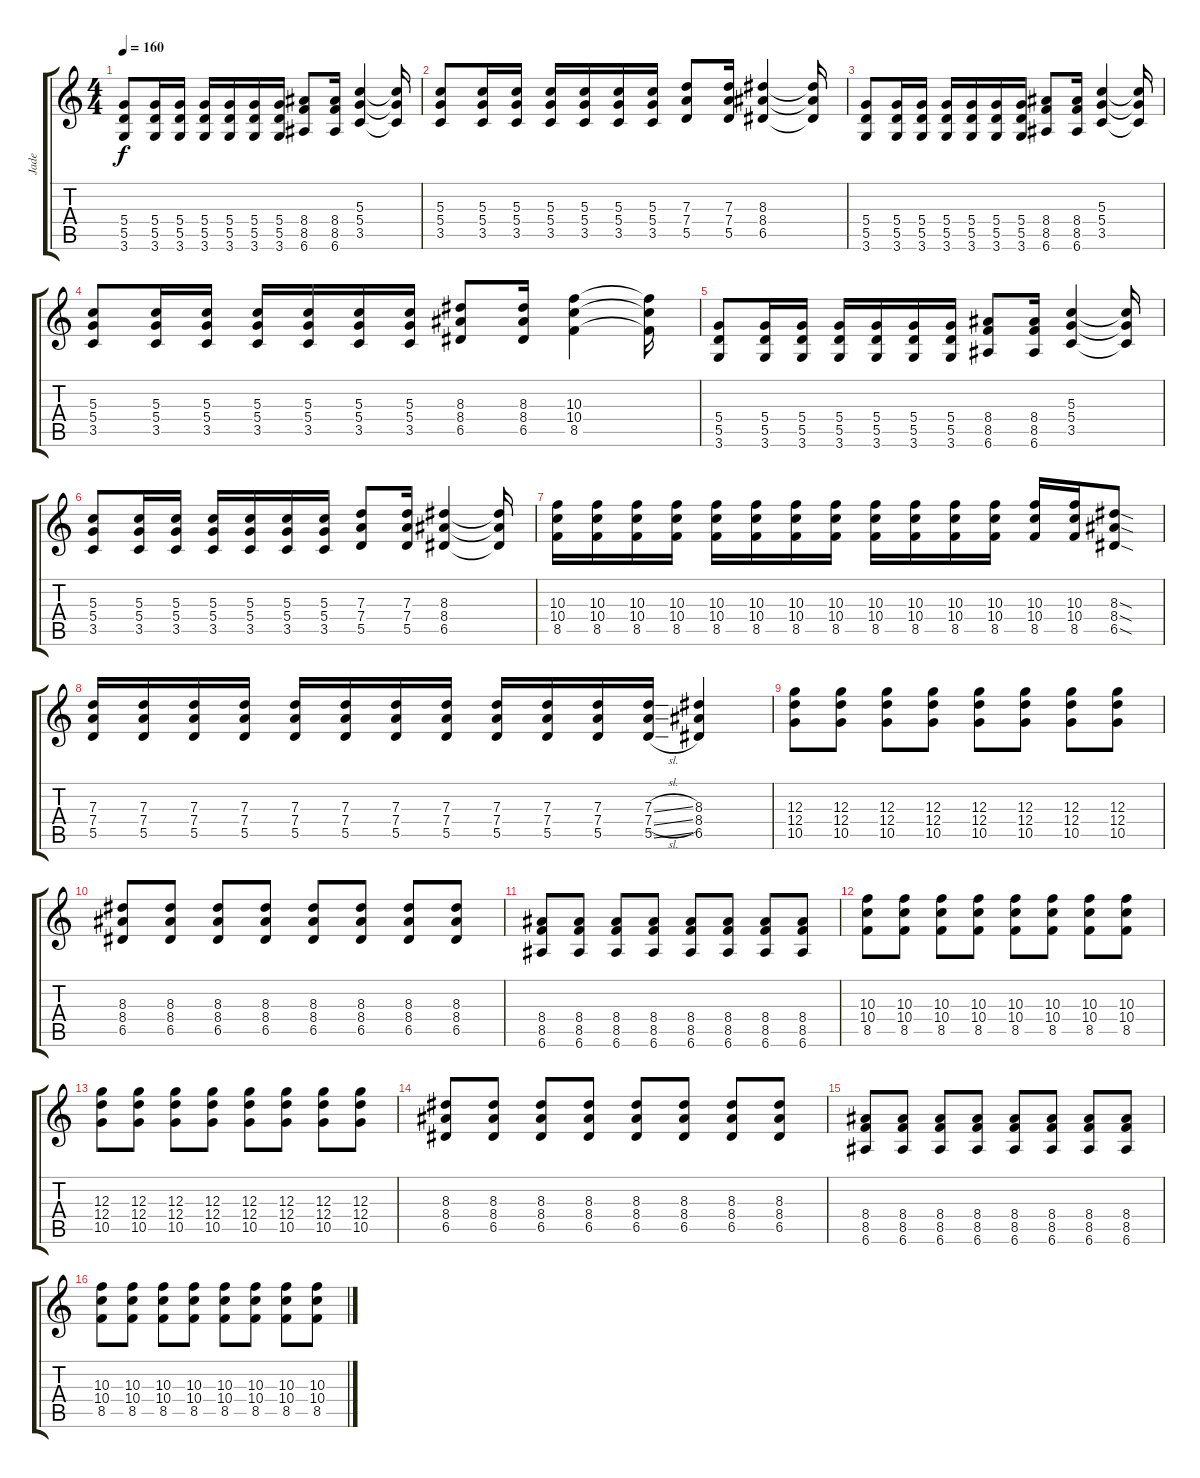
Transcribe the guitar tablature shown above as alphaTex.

\track ("Jade" "Jade") {instrument distortionguitar}
\staff {score tabs}
\tuning (E4 B3 G3 D3 A2 E2) {hide}
\ts (4 4)
\tempo 160
\clef g2
\ks c
(5.4 5.5 3.6).8{dy f} (5.4 5.5 3.6).16 (5.4 5.5 3.6).16 (5.4 5.5 3.6).16 (5.4 5.5 3.6).16 (5.4 5.5 3.6).16 (5.4 5.5 3.6).16 (8.4 8.5 6.6).8 (8.4 8.5 6.6).16 (5.3 5.4 3.5).4 (5.3{t} 5.4{t} 3.5{t}).16 |
(5.3 5.4 3.5).8 (5.3 5.4 3.5).16 (5.3 5.4 3.5).16 (5.3 5.4 3.5).16 (5.3 5.4 3.5).16 (5.3 5.4 3.5).16 (5.3 5.4 3.5).16 (7.3 7.4 5.5).8 (7.3 7.4 5.5).16 (8.3 8.4 6.5).4 (8.3{t} 8.4{t} 6.5{t}).16 |
(5.4 5.5 3.6).8 (5.4 5.5 3.6).16 (5.4 5.5 3.6).16 (5.4 5.5 3.6).16 (5.4 5.5 3.6).16 (5.4 5.5 3.6).16 (5.4 5.5 3.6).16 (8.4 8.5 6.6).8 (8.4 8.5 6.6).16 (5.3 5.4 3.5).4 (5.3{t} 5.4{t} 3.5{t}).16 |
(5.3 5.4 3.5).8 (5.3 5.4 3.5).16 (5.3 5.4 3.5).16 (5.3 5.4 3.5).16 (5.3 5.4 3.5).16 (5.3 5.4 3.5).16 (5.3 5.4 3.5).16 (8.3 8.4 6.5).8 (8.3 8.4 6.5).16 (10.3 10.4 8.5).4 (10.3{t} 10.4{t} 8.5{t}).16 |
(5.4 5.5 3.6).8 (5.4 5.5 3.6).16 (5.4 5.5 3.6).16 (5.4 5.5 3.6).16 (5.4 5.5 3.6).16 (5.4 5.5 3.6).16 (5.4 5.5 3.6).16 (8.4 8.5 6.6).8 (8.4 8.5 6.6).16 (5.3 5.4 3.5).4 (5.3{t} 5.4{t} 3.5{t}).16 |
(5.3 5.4 3.5).8 (5.3 5.4 3.5).16 (5.3 5.4 3.5).16 (5.3 5.4 3.5).16 (5.3 5.4 3.5).16 (5.3 5.4 3.5).16 (5.3 5.4 3.5).16 (7.3 7.4 5.5).8 (7.3 7.4 5.5).16 (8.3 8.4 6.5).4 (8.3{t} 8.4{t} 6.5{t}).16 |
(10.3 10.4 8.5).16 (10.3 10.4 8.5).16 (10.3 10.4 8.5).16 (10.3 10.4 8.5).16 (10.3 10.4 8.5).16 (10.3 10.4 8.5).16 (10.3 10.4 8.5).16 (10.3 10.4 8.5).16 (10.3 10.4 8.5).16 (10.3 10.4 8.5).16 (10.3 10.4 8.5).16 (10.3 10.4 8.5).16 (10.3 10.4 8.5).16 (10.3 10.4 8.5).16 (8.3{sod} 8.4{sod} 6.5{sod}).8 |
(7.3 7.4 5.5).16 (7.3 7.4 5.5).16 (7.3 7.4 5.5).16 (7.3 7.4 5.5).16 (7.3 7.4 5.5).16 (7.3 7.4 5.5).16 (7.3 7.4 5.5).16 (7.3 7.4 5.5).16 (7.3 7.4 5.5).16 (7.3 7.4 5.5).16 (7.3 7.4 5.5).16 (7.3{sl} 7.4{sl} 5.5{sl}).16 (8.3 8.4 6.5).4 |
(12.3 12.4 10.5).8 (12.3 12.4 10.5).8 (12.3 12.4 10.5).8 (12.3 12.4 10.5).8 (12.3 12.4 10.5).8 (12.3 12.4 10.5).8 (12.3 12.4 10.5).8 (12.3 12.4 10.5).8 |
(8.3 8.4 6.5).8 (8.3 8.4 6.5).8 (8.3 8.4 6.5).8 (8.3 8.4 6.5).8 (8.3 8.4 6.5).8 (8.3 8.4 6.5).8 (8.3 8.4 6.5).8 (8.3 8.4 6.5).8 |
(8.4 8.5 6.6).8 (8.4 8.5 6.6).8 (8.4 8.5 6.6).8 (8.4 8.5 6.6).8 (8.4 8.5 6.6).8 (8.4 8.5 6.6).8 (8.4 8.5 6.6).8 (8.4 8.5 6.6).8 |
(10.3 10.4 8.5).8 (10.3 10.4 8.5).8 (10.3 10.4 8.5).8 (10.3 10.4 8.5).8 (10.3 10.4 8.5).8 (10.3 10.4 8.5).8 (10.3 10.4 8.5).8 (10.3 10.4 8.5).8 |
(12.3 12.4 10.5).8 (12.3 12.4 10.5).8 (12.3 12.4 10.5).8 (12.3 12.4 10.5).8 (12.3 12.4 10.5).8 (12.3 12.4 10.5).8 (12.3 12.4 10.5).8 (12.3 12.4 10.5).8 |
(8.3 8.4 6.5).8 (8.3 8.4 6.5).8 (8.3 8.4 6.5).8 (8.3 8.4 6.5).8 (8.3 8.4 6.5).8 (8.3 8.4 6.5).8 (8.3 8.4 6.5).8 (8.3 8.4 6.5).8 |
(8.4 8.5 6.6).8 (8.4 8.5 6.6).8 (8.4 8.5 6.6).8 (8.4 8.5 6.6).8 (8.4 8.5 6.6).8 (8.4 8.5 6.6).8 (8.4 8.5 6.6).8 (8.4 8.5 6.6).8 |
(10.3 10.4 8.5).8 (10.3 10.4 8.5).8 (10.3 10.4 8.5).8 (10.3 10.4 8.5).8 (10.3 10.4 8.5).8 (10.3 10.4 8.5).8 (10.3 10.4 8.5).8 (10.3 10.4 8.5).8
